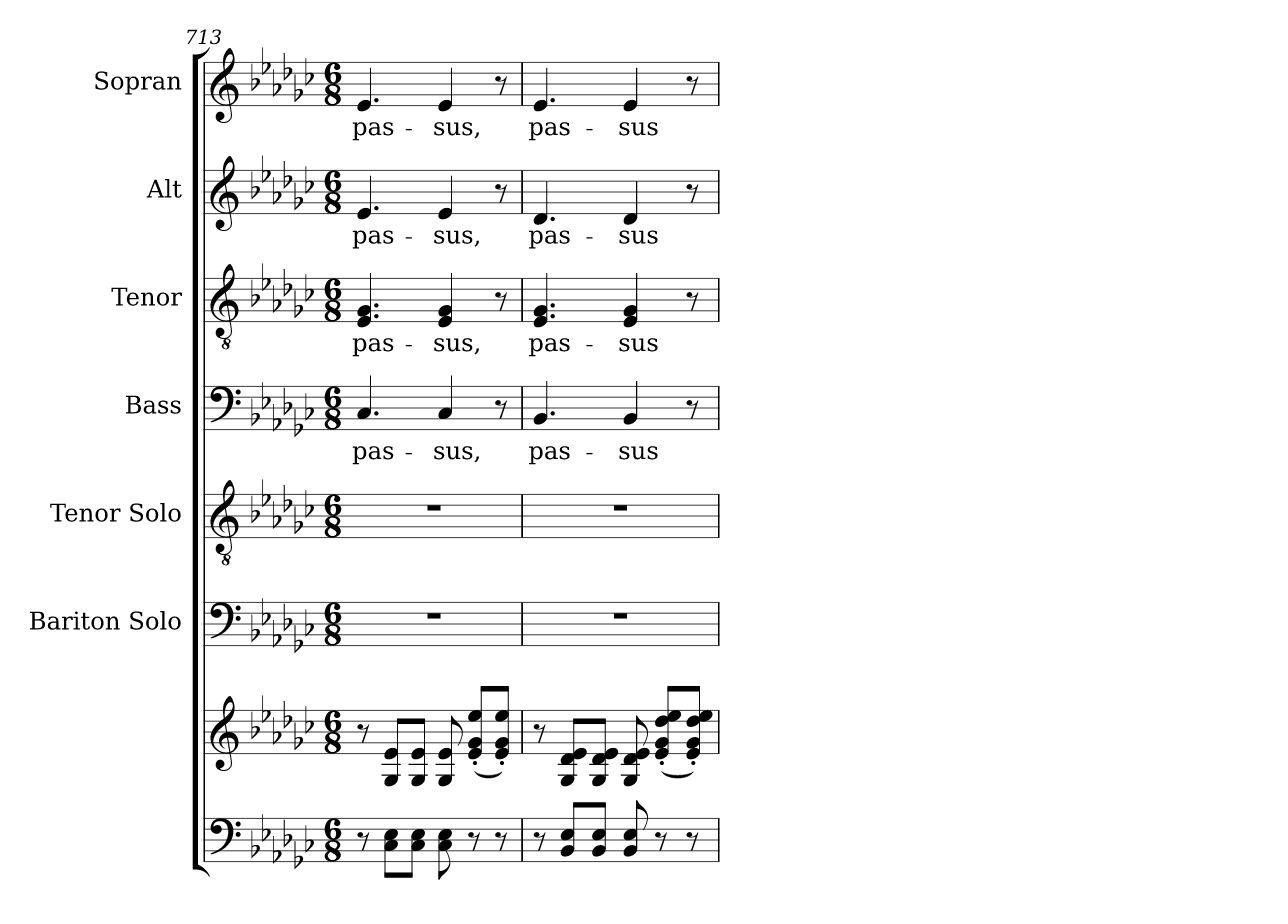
**kern	**kern	**kern	**kern	**kern	**text	**kern	**text	**kern	**text	**kern	**text
*part7	*part7	*part6	*part5	*part4	*part4	*part3	*part3	*part2	*part2	*part1	*part1
*staff8	*staff7	*staff6	*staff5	*staff4	*staff4	*staff3	*staff3	*staff2	*staff2	*staff1	*staff1
*	*	*I"Bariton Solo	*I"Tenor Solo	*I"Bass	*	*I"Tenor	*	*I"Alt	*	*I"Sopran	*
*	*	*	*	*I'B.	*	*I'T.	*	*I'A.	*	*I'S.	*
*clefF4	*clefG2	*clefF4	*clefGv2	*clefF4	*	*clefGv2	*	*clefG2	*	*clefG2	*
*k[b-e-a-d-g-c-]	*k[b-e-a-d-g-c-]	*k[b-e-a-d-g-c-]	*k[b-e-a-d-g-c-]	*k[b-e-a-d-g-c-]	*	*k[b-e-a-d-g-c-]	*	*k[b-e-a-d-g-c-]	*	*k[b-e-a-d-g-c-]	*
*G-:	*G-:	*G-:	*G-:	*G-:	*	*G-:	*	*G-:	*	*G-:	*
*M6/8	*M6/8	*M6/8	*M6/8	*M6/8	*	*M6/8	*	*M6/8	*	*M6/8	*
=713	=713	=713	=713	=713	=713	=713	=713	=713	=713	=713	=713
!	!	!	!	!	!LO:LY:b	!	!LO:LY:b	!	!LO:LY:b	!	!LO:LY:b
8r	8r	2.r	2.r	4.C-/	pas-	4.E-/ 4.G-/	pas-	4.e-/	pas-	4.e-/	pas-
8C-\ 8E-\L	8G-/ 8e-/L	.	.	.	.	.	.	.	.	.	.
8C-\ 8E-\J	8G-/ 8e-/J	.	.	.	.	.	.	.	.	.	.
!	!	!	!	!	!LO:LY:b	!	!LO:LY:b	!	!LO:LY:b	!	!LO:LY:b
8C-\ 8E-\	8G-/ 8e-/	.	.	4C-/	-sus,	4E-/ 4G-/	-sus,	4e-/	-sus,	4e-/	-sus,
8r	(<8e-/'< 8g-/'< 8ee-/'<L	.	.	.	.	.	.	.	.	.	.
8r	8e-/'< 8g-/'< 8ee-/'<J)	.	.	8r	.	8r	.	8r	.	8r	.
!!LO:LB:g=z
=714	=714	=714	=714	=714	=714	=714	=714	=714	=714	=714	=714
!	!	!	!	!	!LO:LY:b	!	!LO:LY:b	!	!LO:LY:b	!	!LO:LY:b
8r	8r	2.r	2.r	4.BB-/	pas-	4.E-/ 4.G-/	pas-	4.d-/	pas-	4.e-/	pas-
8BB-/ 8E-/L	8G-/ 8d-/ 8e-/L	.	.	.	.	.	.	.	.	.	.
8BB-/ 8E-/J	8G-/ 8d-/ 8e-/J	.	.	.	.	.	.	.	.	.	.
!	!	!	!	!	!LO:LY:b	!	!LO:LY:b	!	!LO:LY:b	!	!LO:LY:b
8BB-/ 8E-/	8G-/ 8d-/ 8e-/	.	.	4BB-/	-sus	4E-/ 4G-/	-sus	4d-/	-sus	4e-/	-sus
8r	(<8e-/'< 8g-/'< 8dd-/'< 8ee-/'<L	.	.	.	.	.	.	.	.	.	.
8r	8e-/'< 8g-/'< 8dd-/'< 8ee-/'<J)	.	.	8r	.	8r	.	8r	.	8r	.
=	=	=	=	=	=	=	=	=	=	=	=
*-	*-	*-	*-	*-	*-	*-	*-	*-	*-	*-	*-
